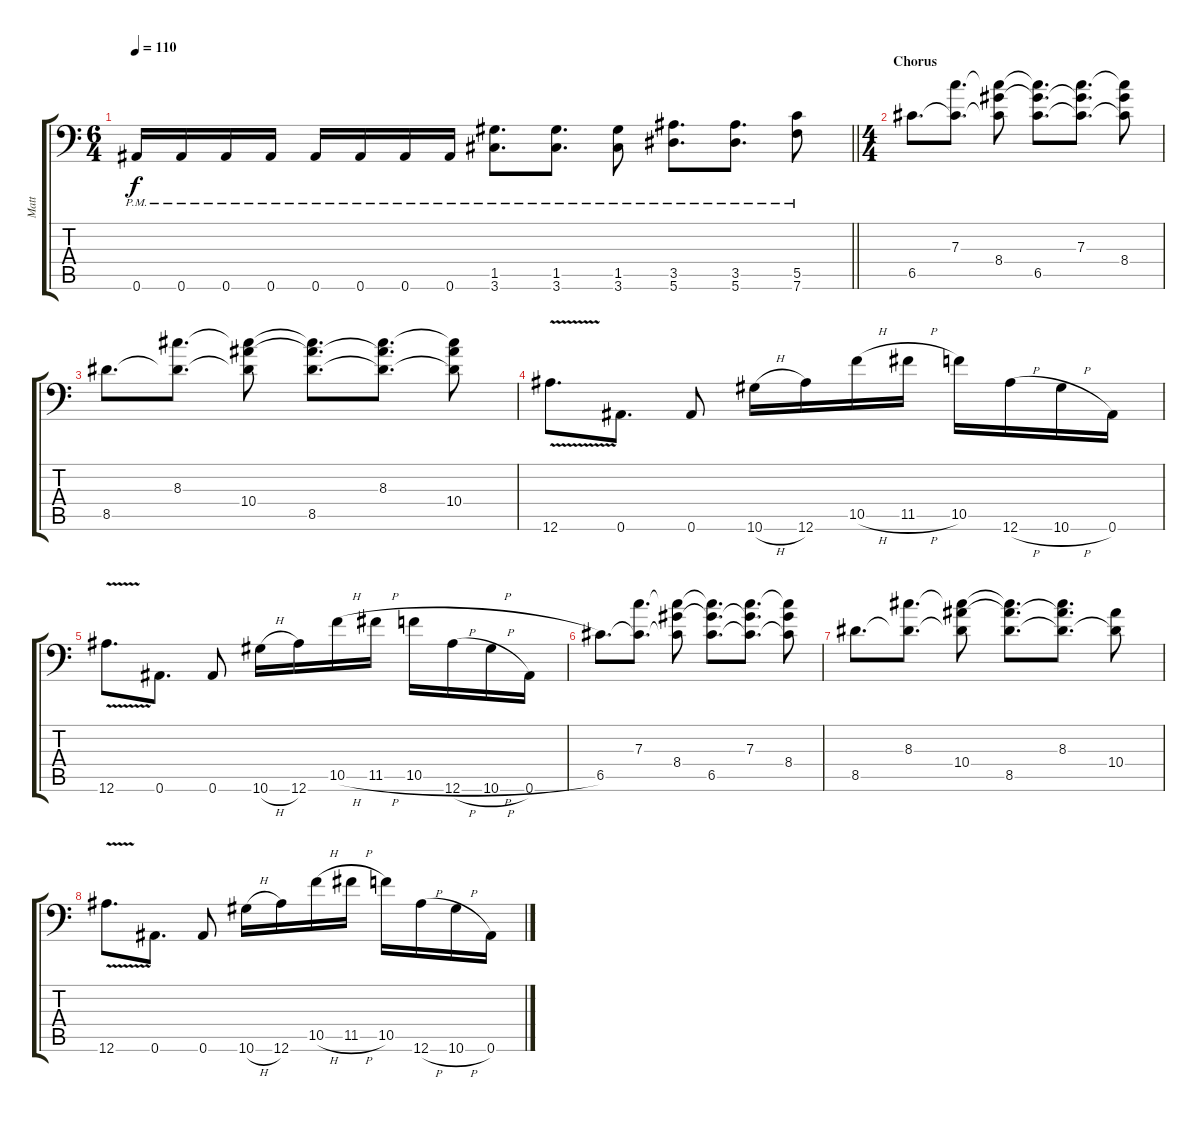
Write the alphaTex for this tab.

\track ("Matt" "Matt") {instrument distortionguitar}
\staff {score tabs}
\tuning (D4 A3 F3 C3 G2 Bb1) {hide}
\ts (6 4)
\tempo 110
\clef f4
\barLineRight lightlight
\ks c
0.6{pm}.16{dy f} 0.6{pm}.16 0.6{pm}.16 0.6{pm}.16 0.6{pm}.16 0.6{pm}.16 0.6{pm}.16 0.6{pm}.16 (1.5{pm} 3.6{pm}).8{d} (1.5{pm} 3.6{pm}).8{d} (1.5{pm} 3.6{pm}).8 (3.5{pm} 5.6{pm}).8{d} (3.5{pm} 5.6{pm}).8{d} (5.5{pm} 7.6{pm}).8 |
\ts (4 4)
\section ("" "Chorus")
6.5.8{d} (7.3 6.5{t}).8{d} (7.3{t} 8.4 6.5{t}).8 (7.3{t} 8.4{t} 6.5).8{d} (7.3 8.4{t} 6.5{t}).8{d} (7.3{t} 8.4 6.5{t}).8 |
8.5.8{d} (8.3 8.5{t}).8{d} (8.3{t} 10.4 8.5{t}).8 (8.3{t} 10.4{t} 8.5).8{d} (8.3 10.4{t} 8.5{t}).8{d} (8.3{t} 10.4 8.5{t}).8 |
12.6{v}.8{d} 0.6.8{d} 0.6.8 10.6{h}.16 12.6.16 10.5{h}.16 11.5{h}.16 10.5.16 12.6{h}.16 10.6{h}.16 0.6.16 |
12.6{v}.8{d} 0.6.8{d} 0.6.8 10.6{h}.16 12.6.16 10.5{h}.16 11.5{h}.16 10.5{h}.16 12.6{h}.16 10.6{h}.16 0.6.16 |
6.5.8{d} (7.3 6.5{t}).8{d} (7.3{t} 8.4 6.5{t}).8 (7.3{t} 8.4{t} 6.5).8{d} (7.3 8.4{t} 6.5{t}).8{d} (7.3{t} 8.4 6.5{t}).8 |
8.5.8{d} (8.3 8.5{t}).8{d} (8.3{t} 10.4 8.5{t}).8 (8.3{t} 10.4{t} 8.5).8{d} (8.3 10.4{t} 8.5{t}).8{d} (10.4 8.5{t}).8 |
12.6{v}.8{d} 0.6.8{d} 0.6.8 10.6{h}.16 12.6.16 10.5{h}.16 11.5{h}.16 10.5.16 12.6{h}.16 10.6{h}.16 0.6.16
